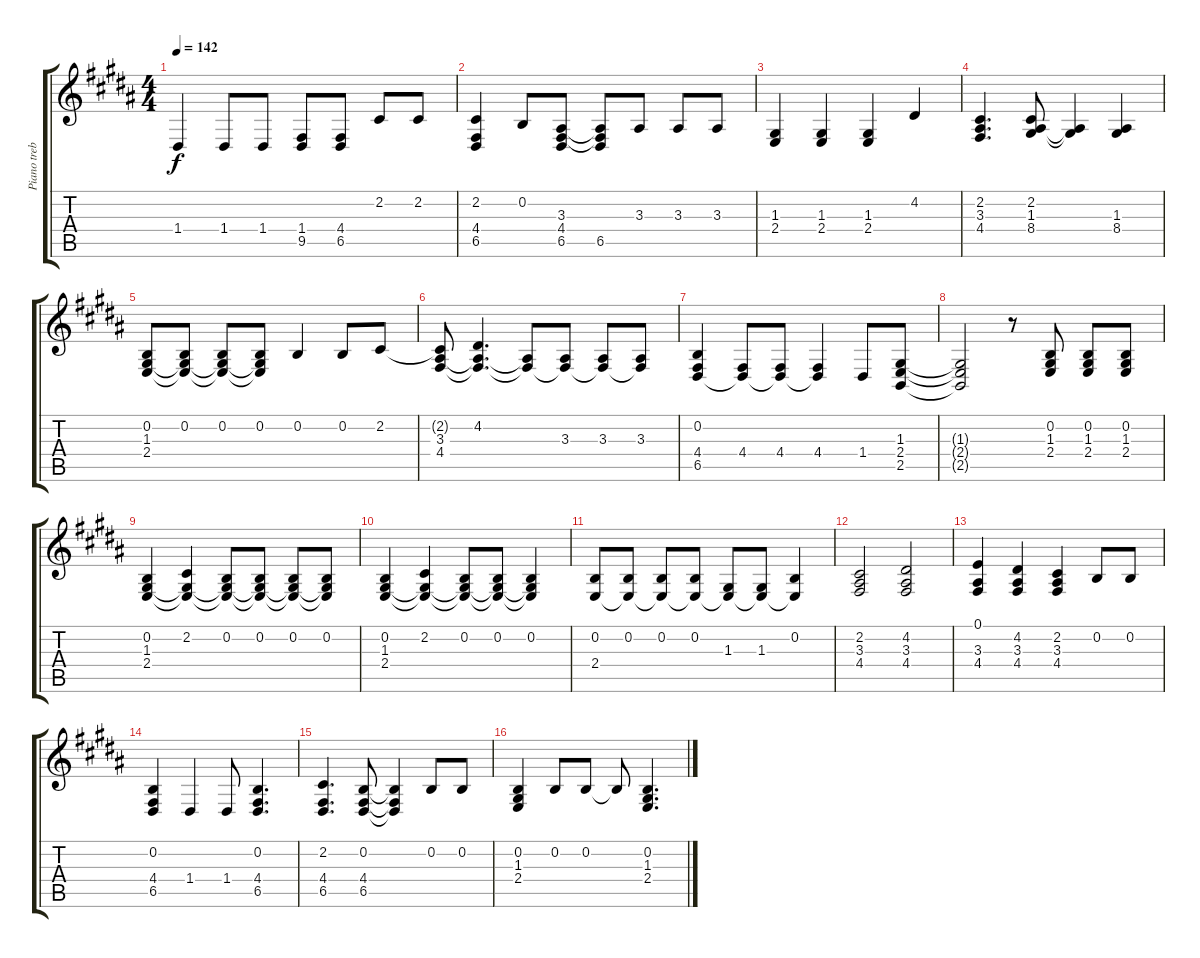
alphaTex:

\track ("Piano treble clef" "Piano treb") {instrument brightacousticpiano}
\staff {score tabs}
\tuning (E4 B3 G3 D3 A2 E2) {hide}
\ts (4 4)
\tempo 142
\clef g2
\ks b
1.4.4{dy f} 1.4.8 1.4.8 (1.4 9.5).8 (4.4 6.5).8 2.2.8 2.2.8 |
(2.2 4.4 6.5).4 0.2.8 (3.3 4.4 6.5).8 (3.3{t} 4.4{t} 6.5).8 3.3.8 3.3.8 3.3.8 |
(1.3 2.4).4 (1.3 2.4).4 (1.3 2.4).4 4.2.4 |
(2.2 3.3 4.4).4{d} (2.2 1.3 8.4).8 (1.3{t} 8.4{t}).4 (1.3 8.4).4 |
(0.2 1.3 2.4).8 (0.2 1.3{t} 2.4{t}).8 (0.2 1.3{t} 2.4{t}).8 (0.2 1.3{t} 2.4{t}).8 0.2.4 0.2.8 2.2.8 |
(2.2{t} 3.3 4.4).8 (4.2 3.3{t} 4.4{t}).4{d} (3.3{t} 4.4{t}).8 (3.3 4.4{t}).8 (3.3 4.4{t}).8 (3.3 4.4{t}).8 |
(0.2 4.4 6.5).4 (4.4 6.5{t}).8 (4.4 6.5{t}).8 (4.4 6.5{t}).4 1.4.8 (1.3 2.4 2.5).8 |
(1.3{t} 2.4{t} 2.5{t}).2 r.8 (0.2 1.3 2.4).8 (0.2 1.3 2.4).8 (0.2 1.3 2.4).8 |
(0.2 1.3 2.4).4 (2.2 1.3{t} 2.4{t}).4 (0.2 1.3{t} 2.4{t}).8 (0.2 1.3{t} 2.4{t}).8 (0.2 1.3{t} 2.4{t}).8 (0.2 1.3{t} 2.4{t}).8 |
(0.2 1.3 2.4).4 (2.2 1.3{t} 2.4{t}).4 (0.2 1.3{t} 2.4{t}).8 (0.2 1.3{t} 2.4{t}).8 (0.2 1.3{t} 2.4{t}).4 |
(0.2 2.4).8 (0.2 2.4{t}).8 (0.2 2.4{t}).8 (0.2 2.4{t}).8 (1.3 2.4{t}).8 (1.3 2.4{t}).8 (0.2 2.4{t}).4 |
(2.2 3.3 4.4).2 (4.2 3.3 4.4).2 |
(0.1 3.3 4.4).4 (4.2 3.3 4.4).4 (2.2 3.3 4.4).4 0.2.8 0.2.8 |
(0.2 4.4 6.5).4 1.4.4 1.4.8 (0.2 4.4 6.5).4{d} |
(2.2 4.4 6.5).4{d} (0.2 4.4 6.5).8 (0.2{t} 4.4{t} 6.5{t}).4 0.2.8 0.2.8 |
(0.2 1.3 2.4).4 0.2.8 0.2.8 0.2{t}.8 (0.2 1.3 2.4).4{d}
